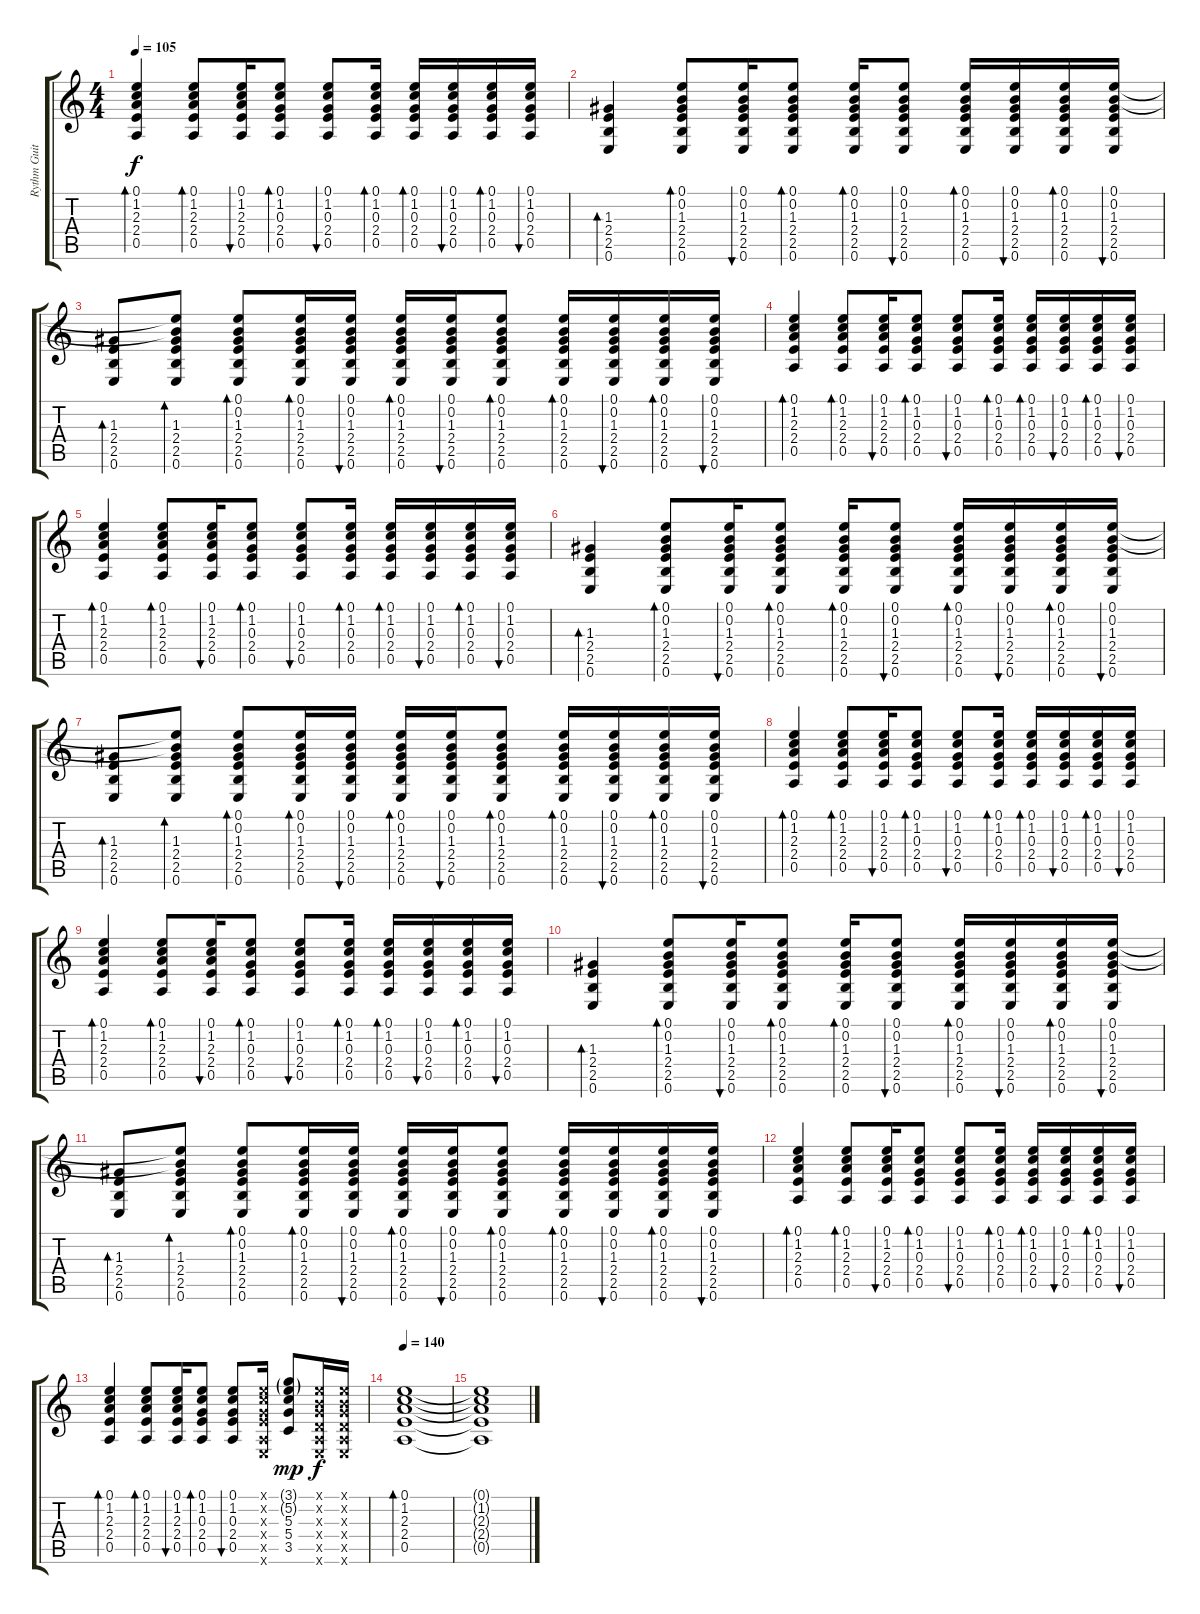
\track ("Rythm Guitar" "Rythm Guit") {instrument acousticguitarsteel}
\staff {score tabs}
\tuning (E4 B3 G3 D3 A2 E2) {hide}
\ts (4 4)
\tempo 105
\clef g2
\ks c
(0.1 1.2 2.3 2.4 0.5).4{bd 60 dy f} (0.1 1.2 2.3 2.4 0.5).8{bd 30} (0.1 1.2 2.3 2.4 0.5).16{bu 30} (0.1 1.2 0.3 2.4 0.5).8{bd 30} (0.1 1.2 0.3 2.4 0.5).8{bu 30} (0.1 1.2 0.3 2.4 0.5).16{bd 30} (0.1 1.2 0.3 2.4 0.5).16{bd 30} (0.1 1.2 0.3 2.4 0.5).16{bu 30} (0.1 1.2 0.3 2.4 0.5).16{bd 30} (0.1 1.2 0.3 2.4 0.5).16{bu 30} |
(1.3 2.4 2.5 0.6).4{bd 60} (0.1 0.2 1.3 2.4 2.5 0.6).8{bd 30} (0.1 0.2 1.3 2.4 2.5 0.6).16{bu 30} (0.1 0.2 1.3 2.4 2.5 0.6).8{bd 30} (0.1 0.2 1.3 2.4 2.5 0.6).16{bd 30} (0.1 0.2 1.3 2.4 2.5 0.6).8{bu 30} (0.1 0.2 1.3 2.4 2.5 0.6).16{bd 30} (0.1 0.2 1.3 2.4 2.5 0.6).16{bu 30} (0.1 0.2 1.3 2.4 2.5 0.6).16{bd 30} (0.1 0.2 1.3 2.4 2.5 0.6).16{bu 30} |
(1.3 2.4 2.5 0.6).8{bd 120} (0.1{t} 0.2{t} 1.3 2.4 2.5 0.6).8{bd 60} (0.1 0.2 1.3 2.4 2.5 0.6).8{bd 30} (0.1 0.2 1.3 2.4 2.5 0.6).16{bd 30} (0.1 0.2 1.3 2.4 2.5 0.6).16{bu 30} (0.1 0.2 1.3 2.4 2.5 0.6).16{bd 30} (0.1 0.2 1.3 2.4 2.5 0.6).16{bu 30} (0.1 0.2 1.3 2.4 2.5 0.6).8{bd 30} (0.1 0.2 1.3 2.4 2.5 0.6).16{bd 30} (0.1 0.2 1.3 2.4 2.5 0.6).16{bu 60} (0.1 0.2 1.3 2.4 2.5 0.6).16{bd 30} (0.1 0.2 1.3 2.4 2.5 0.6).16{bu 30} |
(0.1 1.2 2.3 2.4 0.5).4{bd 60} (0.1 1.2 2.3 2.4 0.5).8{bd 30} (0.1 1.2 2.3 2.4 0.5).16{bu 30} (0.1 1.2 0.3 2.4 0.5).8{bd 30} (0.1 1.2 0.3 2.4 0.5).8{bu 30} (0.1 1.2 0.3 2.4 0.5).16{bd 30} (0.1 1.2 0.3 2.4 0.5).16{bd 30} (0.1 1.2 0.3 2.4 0.5).16{bu 30} (0.1 1.2 0.3 2.4 0.5).16{bd 30} (0.1 1.2 0.3 2.4 0.5).16{bu 30} |
(0.1 1.2 2.3 2.4 0.5).4{bd 60} (0.1 1.2 2.3 2.4 0.5).8{bd 30} (0.1 1.2 2.3 2.4 0.5).16{bu 30} (0.1 1.2 0.3 2.4 0.5).8{bd 30} (0.1 1.2 0.3 2.4 0.5).8{bu 30} (0.1 1.2 0.3 2.4 0.5).16{bd 30} (0.1 1.2 0.3 2.4 0.5).16{bd 30} (0.1 1.2 0.3 2.4 0.5).16{bu 30} (0.1 1.2 0.3 2.4 0.5).16{bd 30} (0.1 1.2 0.3 2.4 0.5).16{bu 30} |
(1.3 2.4 2.5 0.6).4{bd 60} (0.1 0.2 1.3 2.4 2.5 0.6).8{bd 30} (0.1 0.2 1.3 2.4 2.5 0.6).16{bu 30} (0.1 0.2 1.3 2.4 2.5 0.6).8{bd 30} (0.1 0.2 1.3 2.4 2.5 0.6).16{bd 30} (0.1 0.2 1.3 2.4 2.5 0.6).8{bu 30} (0.1 0.2 1.3 2.4 2.5 0.6).16{bd 30} (0.1 0.2 1.3 2.4 2.5 0.6).16{bu 30} (0.1 0.2 1.3 2.4 2.5 0.6).16{bd 30} (0.1 0.2 1.3 2.4 2.5 0.6).16{bu 30} |
(1.3 2.4 2.5 0.6).8{bd 120} (0.1{t} 0.2{t} 1.3 2.4 2.5 0.6).8{bd 60} (0.1 0.2 1.3 2.4 2.5 0.6).8{bd 30} (0.1 0.2 1.3 2.4 2.5 0.6).16{bd 30} (0.1 0.2 1.3 2.4 2.5 0.6).16{bu 30} (0.1 0.2 1.3 2.4 2.5 0.6).16{bd 30} (0.1 0.2 1.3 2.4 2.5 0.6).16{bu 30} (0.1 0.2 1.3 2.4 2.5 0.6).8{bd 30} (0.1 0.2 1.3 2.4 2.5 0.6).16{bd 30} (0.1 0.2 1.3 2.4 2.5 0.6).16{bu 60} (0.1 0.2 1.3 2.4 2.5 0.6).16{bd 30} (0.1 0.2 1.3 2.4 2.5 0.6).16{bu 30} |
(0.1 1.2 2.3 2.4 0.5).4{bd 60} (0.1 1.2 2.3 2.4 0.5).8{bd 30} (0.1 1.2 2.3 2.4 0.5).16{bu 30} (0.1 1.2 0.3 2.4 0.5).8{bd 30} (0.1 1.2 0.3 2.4 0.5).8{bu 30} (0.1 1.2 0.3 2.4 0.5).16{bd 30} (0.1 1.2 0.3 2.4 0.5).16{bd 30} (0.1 1.2 0.3 2.4 0.5).16{bu 30} (0.1 1.2 0.3 2.4 0.5).16{bd 30} (0.1 1.2 0.3 2.4 0.5).16{bu 30} |
(0.1 1.2 2.3 2.4 0.5).4{bd 60} (0.1 1.2 2.3 2.4 0.5).8{bd 30} (0.1 1.2 2.3 2.4 0.5).16{bu 30} (0.1 1.2 0.3 2.4 0.5).8{bd 30} (0.1 1.2 0.3 2.4 0.5).8{bu 30} (0.1 1.2 0.3 2.4 0.5).16{bd 30} (0.1 1.2 0.3 2.4 0.5).16{bd 30} (0.1 1.2 0.3 2.4 0.5).16{bu 30} (0.1 1.2 0.3 2.4 0.5).16{bd 30} (0.1 1.2 0.3 2.4 0.5).16{bu 30} |
(1.3 2.4 2.5 0.6).4{bd 60} (0.1 0.2 1.3 2.4 2.5 0.6).8{bd 30} (0.1 0.2 1.3 2.4 2.5 0.6).16{bu 30} (0.1 0.2 1.3 2.4 2.5 0.6).8{bd 30} (0.1 0.2 1.3 2.4 2.5 0.6).16{bd 30} (0.1 0.2 1.3 2.4 2.5 0.6).8{bu 30} (0.1 0.2 1.3 2.4 2.5 0.6).16{bd 30} (0.1 0.2 1.3 2.4 2.5 0.6).16{bu 30} (0.1 0.2 1.3 2.4 2.5 0.6).16{bd 30} (0.1 0.2 1.3 2.4 2.5 0.6).16{bu 30} |
(1.3 2.4 2.5 0.6).8{bd 120} (0.1{t} 0.2{t} 1.3 2.4 2.5 0.6).8{bd 60} (0.1 0.2 1.3 2.4 2.5 0.6).8{bd 30} (0.1 0.2 1.3 2.4 2.5 0.6).16{bd 30} (0.1 0.2 1.3 2.4 2.5 0.6).16{bu 30} (0.1 0.2 1.3 2.4 2.5 0.6).16{bd 30} (0.1 0.2 1.3 2.4 2.5 0.6).16{bu 30} (0.1 0.2 1.3 2.4 2.5 0.6).8{bd 30} (0.1 0.2 1.3 2.4 2.5 0.6).16{bd 30} (0.1 0.2 1.3 2.4 2.5 0.6).16{bu 60} (0.1 0.2 1.3 2.4 2.5 0.6).16{bd 30} (0.1 0.2 1.3 2.4 2.5 0.6).16{bu 30} |
(0.1 1.2 2.3 2.4 0.5).4{bd 60} (0.1 1.2 2.3 2.4 0.5).8{bd 30} (0.1 1.2 2.3 2.4 0.5).16{bu 30} (0.1 1.2 0.3 2.4 0.5).8{bd 30} (0.1 1.2 0.3 2.4 0.5).8{bu 30} (0.1 1.2 0.3 2.4 0.5).16{bd 30} (0.1 1.2 0.3 2.4 0.5).16{bd 30} (0.1 1.2 0.3 2.4 0.5).16{bu 30} (0.1 1.2 0.3 2.4 0.5).16{bd 30} (0.1 1.2 0.3 2.4 0.5).16{bu 30} |
(0.1 1.2 2.3 2.4 0.5).4{bd 60} (0.1 1.2 2.3 2.4 0.5).8{bd 30} (0.1 1.2 2.3 2.4 0.5).16{bu 30} (0.1 1.2 0.3 2.4 0.5).8{bd 30} (0.1 1.2 0.3 2.4 0.5).8{bu 30} (0.1{x} 1.2{x} 0.3{x} 2.4{x} 0.5{x} 0.6{x}).16 (3.1{g} 5.2{g} 5.3 5.4 3.5).8{dy mp} (0.1{x} 0.2{x} 0.3{x} 0.4{x} 0.5{x} 0.6{x}).16{dy f} (0.1{x} 0.2{x} 0.3{x} 0.4{x} 0.5{x} 0.6{x}).16 |
\tempo 140
(0.1 1.2 2.3 2.4 0.5).1{bd 120} |
(0.1{t} 1.2{t} 2.3{t} 2.4{t} 0.5{t}).1
